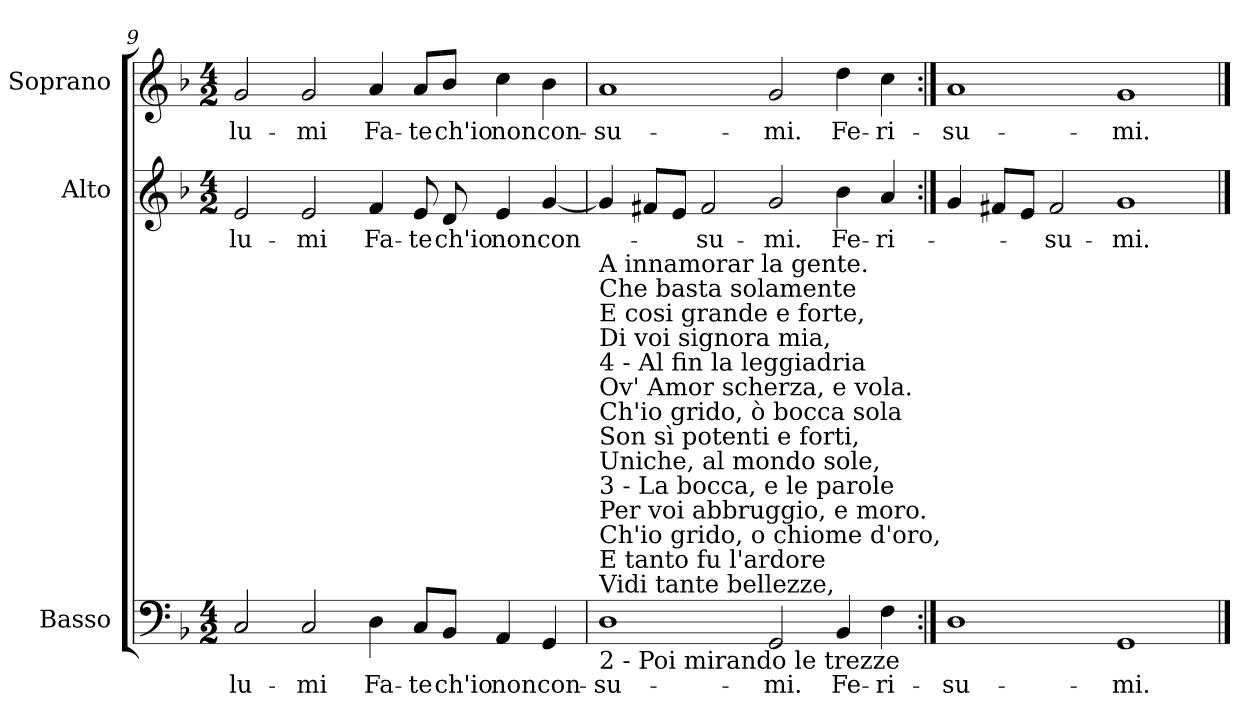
**kern	**text	**kern	**text	**kern	**text
*part3	*part3	*part2	*part2	*part1	*part1
*staff3	*staff3	*staff2	*staff2	*staff1	*staff1
*I"Basso	*	*I"Alto	*	*I"Soprano	*
*I'B.	*	*I'A.	*	*I'S.	*
!!LO:LB:g=z
*clefF4	*	*clefG2	*	*clefG2	*
*k[b-]	*	*k[b-]	*	*k[b-]	*
*F:	*	*F:	*	*F:	*
*M4/2	*	*M4/2	*	*M4/2	*
=9	=9	=9	=9	=9	=9
!	!LO:LY:b:color=#000000	!	!	!	!
!	!	!	!LO:LY:b:color=#000000	!	!
!	!	!	!	!	!LO:LY:b:color=#000000
2Ci/	lu-	2ei/	lu-	2gi/	lu-
!	!LO:LY:b:color=#000000	!	!	!	!
!	!	!	!LO:LY:b:color=#000000	!	!
!	!	!	!	!	!LO:LY:b:color=#000000
2Ci/	-mi	2ei/	-mi	2gi/	-mi
!	!LO:LY:b:color=#000000	!	!	!	!
!	!	!	!LO:LY:b:color=#000000	!	!
!	!	!	!	!	!LO:LY:b:color=#000000
4Di\	Fa-	4fi/	Fa-	4ai/	Fa-
!	!LO:LY:b:color=#000000	!	!	!	!
!	!	!	!LO:LY:b:color=#000000	!	!
!	!	!	!	!	!LO:LY:b:color=#000000
8Ci/L	-te	8ei/	-te	8ai/L	-te
!	!LO:LY:b:color=#000000	!	!	!	!
!	!	!	!LO:LY:b:color=#000000	!	!
!	!	!	!	!	!LO:LY:b:color=#000000
8BB-i/J	ch'io	8di/	ch'io	8b-i/J	ch'io
!	!LO:LY:b:color=#000000	!	!	!	!
!	!	!	!LO:LY:b:color=#000000	!	!
!	!	!	!	!	!LO:LY:b:color=#000000
4AAi/	non	4ei/	non	4cci\	non
!	!LO:LY:b:color=#000000	!	!	!	!
!	!	!	!LO:LY:b:color=#000000	!	!
!	!	!	!	!	!LO:LY:b:color=#000000
4GGi/	con-	[4gi/	con-	4b-i\	con-
=10	=10	=10	=10	=10	=10
!	!LO:LY:b:color=#000000	!	!	!	!
!LO:TX:b:t=2 - Poi mirando le trezze	!	!	!	!	!
!LO:TX:t=Vidi tante bellezze,	!	!	!	!	!
!LO:TX:t=E tanto fu l'ardore	!	!	!	!	!
!LO:TX:t=Ch'io grido, o chiome d'oro,	!	!	!	!	!
!LO:TX:t=Per voi abbruggio, e moro.	!	!	!	!	!
!LO:TX:t=3 - La bocca, e le parole	!	!	!	!	!
!LO:TX:t=Uniche, al mondo sole,	!	!	!	!	!
!LO:TX:t=Son sì potenti e forti,	!	!	!	!	!
!LO:TX:t=Ch'io grido, ò bocca sola	!	!	!	!	!
!LO:TX:t=Ov' Amor scherza, e vola.	!	!	!	!	!
!LO:TX:t=4 - Al fin la leggiadria	!	!	!	!	!
!LO:TX:t=Di voi signora mia,	!	!	!	!	!
!LO:TX:t=E cosi grande e forte,	!	!	!	!	!
!LO:TX:t=Che basta solamente	!	!	!	!	!
!LO:TX:t=A innamorar la gente.	!	!	!	!	!
!	!	!	!	!	!LO:LY:b:color=#000000
1Di	-su-	4gi/]	.	1ai	-su-
.	.	8f#Xi/L	.	.	.
.	.	8ei/J	.	.	.
!	!	!	!LO:LY:b:color=#000000	!	!
.	.	2f#i/	-su-	.	.
!	!LO:LY:b:color=#000000	!	!	!	!
!	!	!	!LO:LY:b:color=#000000	!	!
!	!	!	!	!	!LO:LY:b:color=#000000
2GGi/	-mi.	2gi/	-mi.	2gi/	-mi.
!	!LO:LY:b:color=#000000	!	!	!	!
!	!	!	!LO:LY:b:color=#000000	!	!
!	!	!	!	!	!LO:LY:b:color=#000000
4BB-i/	Fe-	4b-i\	Fe-	4ddi\	Fe-
!	!LO:LY:b:color=#000000	!	!	!	!
!	!	!	!LO:LY:b:color=#000000	!	!
!	!	!	!	!	!LO:LY:b:color=#000000
4Fi\	-ri-	4ai/	-ri-	4cci\	-ri-
=11:|!	=11:|!	=11:|!	=11:|!	=11:|!	=11:|!
!	!LO:LY:b:color=#000000	!	!	!	!
!	!	!	!	!	!LO:LY:b:color=#000000
1Di	-su-	4gi/	.	1ai	-su-
.	.	8f#Xi/L	.	.	.
.	.	8ei/J	.	.	.
!	!	!	!LO:LY:b:color=#000000	!	!
.	.	2f#i/	-su-	.	.
!	!LO:LY:b:color=#000000	!	!	!	!
!	!	!	!LO:LY:b:color=#000000	!	!
!	!	!	!	!	!LO:LY:b:color=#000000
1GGi	-mi.	1gi	-mi.	1gi	-mi.
==	==	==	==	==	==
*-	*-	*-	*-	*-	*-
